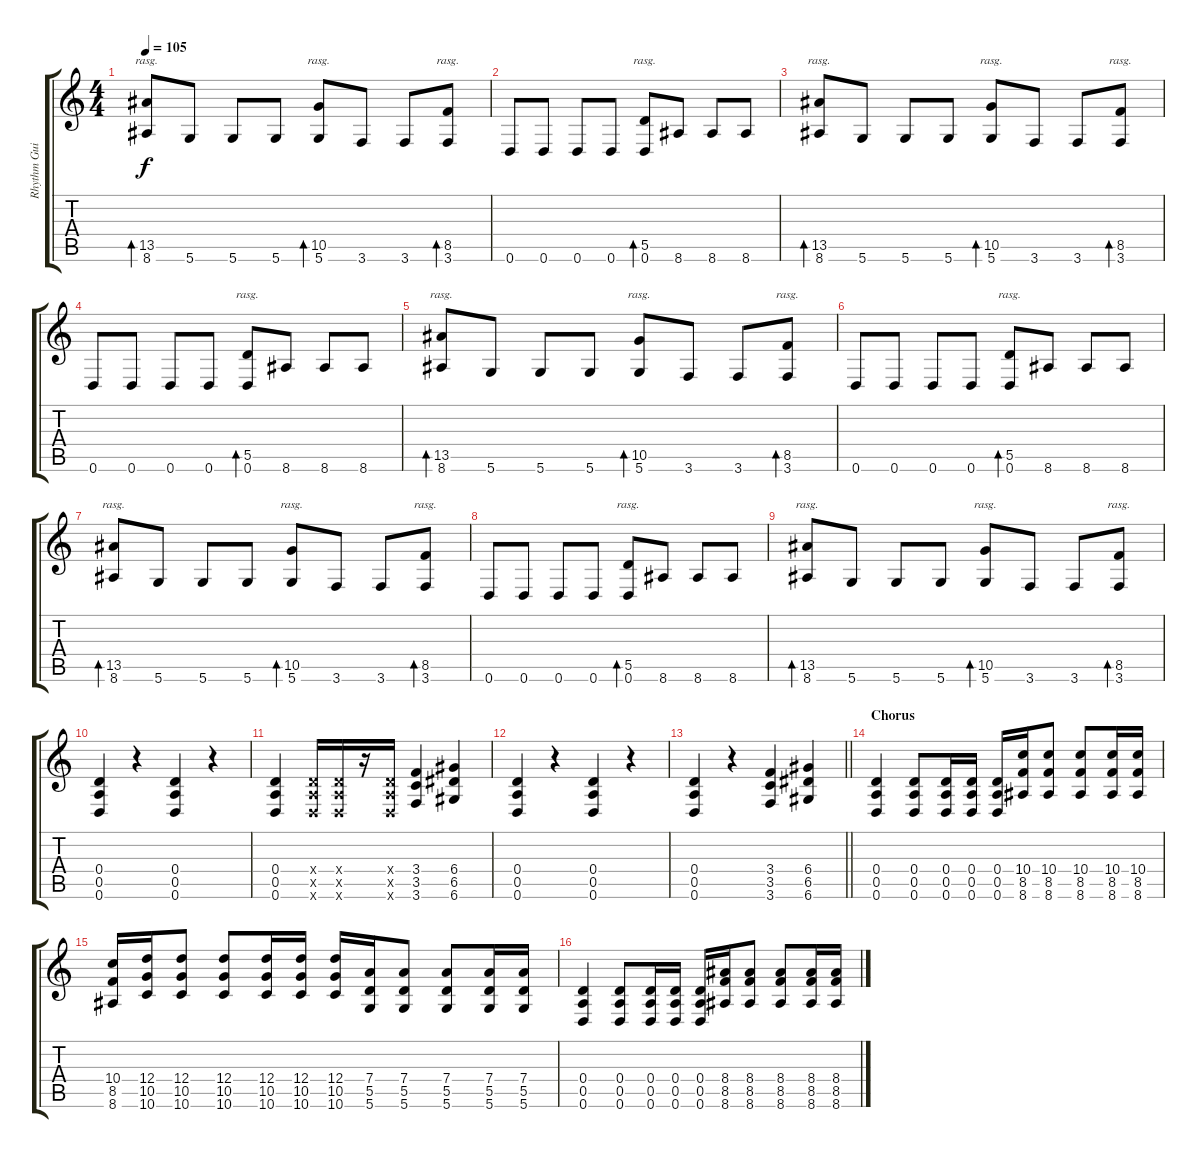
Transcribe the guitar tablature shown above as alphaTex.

\track ("Rhythm Guitar" "Rhythm Gui") {instrument overdrivenguitar}
\staff {score tabs}
\tuning (E4 B3 G3 D3 A2 D2) {hide}
\ts (4 4)
\tempo 105
\clef g2
\ks c
(13.5 8.6).8{bd 60 rasg ii dy f} 5.6.8 5.6.8 5.6.8 (10.5 5.6).8{bd 60 rasg ii} 3.6.8 3.6.8 (8.5 3.6).8{bd 60 rasg ii} |
0.6.8 0.6.8 0.6.8 0.6.8 (5.5 0.6).8{bd 60 rasg ii} 8.6.8 8.6.8 8.6.8 |
(13.5 8.6).8{bd 60 rasg ii} 5.6.8 5.6.8 5.6.8 (10.5 5.6).8{bd 60 rasg ii} 3.6.8 3.6.8 (8.5 3.6).8{bd 60 rasg ii} |
0.6.8 0.6.8 0.6.8 0.6.8 (5.5 0.6).8{bd 60 rasg ii} 8.6.8 8.6.8 8.6.8 |
(13.5 8.6).8{bd 60 rasg ii} 5.6.8 5.6.8 5.6.8 (10.5 5.6).8{bd 60 rasg ii} 3.6.8 3.6.8 (8.5 3.6).8{bd 60 rasg ii} |
0.6.8 0.6.8 0.6.8 0.6.8 (5.5 0.6).8{bd 60 rasg ii} 8.6.8 8.6.8 8.6.8 |
(13.5 8.6).8{bd 60 rasg ii} 5.6.8 5.6.8 5.6.8 (10.5 5.6).8{bd 60 rasg ii} 3.6.8 3.6.8 (8.5 3.6).8{bd 60 rasg ii} |
0.6.8 0.6.8 0.6.8 0.6.8 (5.5 0.6).8{bd 60 rasg ii} 8.6.8 8.6.8 8.6.8 |
(13.5 8.6).8{bd 60 rasg ii} 5.6.8 5.6.8 5.6.8 (10.5 5.6).8{bd 60 rasg ii} 3.6.8 3.6.8 (8.5 3.6).8{bd 60 rasg ii} |
(0.4 0.5 0.6).4{volume 13 instrument overdrivenguitar} r.4 (0.4 0.5 0.6).4 r.4 |
(0.4 0.5 0.6).4 (0.4{x} 0.5{x} 0.6{x}).16 (0.4{x} 0.5{x} 0.6{x}).16 r.16 (0.4{x} 0.5{x} 0.6{x}).16 (3.4 3.5 3.6).4 (6.4 6.5 6.6).4 |
(0.4 0.5 0.6).4 r.4 (0.4 0.5 0.6).4 r.4 |
\barLineRight lightlight
(0.4 0.5 0.6).4 r.4 (3.4 3.5 3.6).4 (6.4 6.5 6.6).4 |
\section ("" "Chorus")
(0.4 0.5 0.6).4{volume 11 instrument overdrivenguitar} (0.4 0.5 0.6).8 (0.4 0.5 0.6).16 (0.4 0.5 0.6).16 (0.4 0.5 0.6).16 (10.4 8.5 8.6).16 (10.4 8.5 8.6).8 (10.4 8.5 8.6).8 (10.4 8.5 8.6).16 (10.4 8.5 8.6).16 |
(10.4 8.5 8.6).16 (12.4 10.5 10.6).16 (12.4 10.5 10.6).8 (12.4 10.5 10.6).8 (12.4 10.5 10.6).16 (12.4 10.5 10.6).16 (12.4 10.5 10.6).16 (7.4 5.5 5.6).16 (7.4 5.5 5.6).8 (7.4 5.5 5.6).8 (7.4 5.5 5.6).16 (7.4 5.5 5.6).16 |
(0.4 0.5 0.6).4 (0.4 0.5 0.6).8 (0.4 0.5 0.6).16 (0.4 0.5 0.6).16 (0.4 0.5 0.6).16 (8.4 8.5 8.6).16 (8.4 8.5 8.6).8 (8.4 8.5 8.6).8 (8.4 8.5 8.6).16 (8.4 8.5 8.6).16
